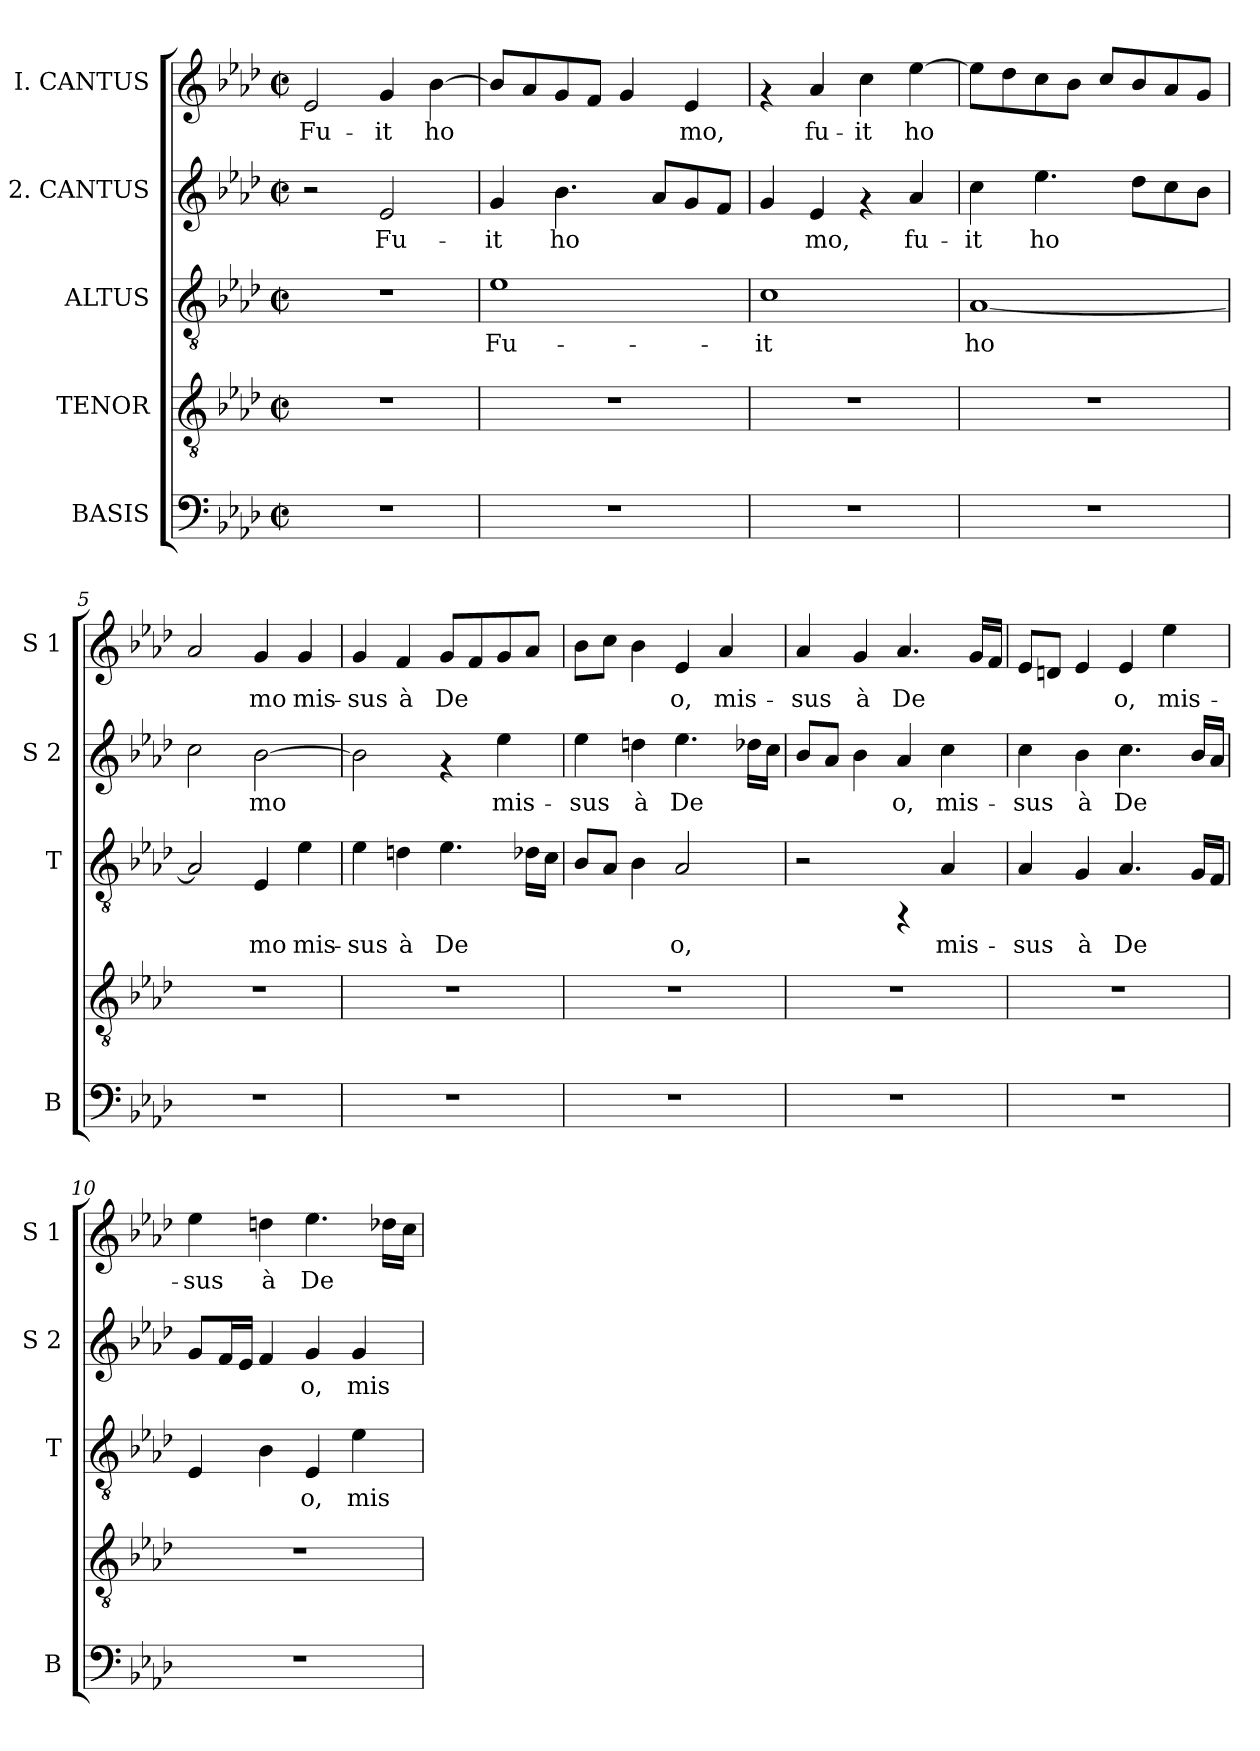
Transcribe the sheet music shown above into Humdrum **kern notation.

**kern	**kern	**kern	**text	**kern	**text	**kern	**text
*part5	*part4	*part3	*part3	*part2	*part2	*part1	*part1
*staff5	*staff4	*staff3	*staff3	*staff2	*staff2	*staff1	*staff1
*I"BASIS	*I"TENOR	*I"ALTUS	*	*I"2. CANTUS	*	*I"I. CANTUS	*
*I'B	*	*I'T	*	*I'S 2	*	*I'S 1	*
!!LO:PB:g=z
*stria5	*stria5	*stria5	*	*stria5	*	*stria5	*
*clefF4	*clefGv2	*clefGv2	*	*clefG2	*	*clefG2	*
*k[b-e-a-d-]	*k[b-e-a-d-]	*k[b-e-a-d-]	*	*k[b-e-a-d-]	*	*k[b-e-a-d-]	*
*A-:	*A-:	*A-:	*	*A-:	*	*A-:	*
*M2/2	*M2/2	*M2/2	*	*M2/2	*	*M2/2	*
*met(c|)	*met(c|)	*met(c|)	*	*met(c|)	*	*met(c|)	*
=1	=1	=1	=1	=1	=1	=1	=1
!	!	!	!	!	!	!	!LO:LY:b:cj
1r	1r	1r	.	2r	.	2e-/	Fu-
!	!	!	!	!	!LO:LY:b:cj	!	!LO:LY:b:cj
.	.	.	.	2e-/	Fu-	4g/	-it
!	!	!	!	!	!	!	!LO:LY:b:cj
.	.	.	.	.	.	[>4b-\	ho-
=2	=2	=2	=2	=2	=2	=2	=2
!	!	!	!LO:LY:b:cj	!	!LO:LY:b:cj	!	!LO:LY:b:cj
1r	1r	1e-	Fu-	4g/	-it	8b-/L]	--
!	!	!	!	!	!	!	!LO:LY:b:cj
.	.	.	.	.	.	8a-/	--
!	!	!	!	!	!LO:LY:b:cj	!	!LO:LY:b:cj
.	.	.	.	4.b-\	ho-	8g/	--
!	!	!	!	!	!	!	!LO:LY:b:cj
.	.	.	.	.	.	8f/J	--
!	!	!	!	!	!	!	!LO:LY:b:cj
.	.	.	.	.	.	4g/	--
!	!	!	!	!	!LO:LY:b:cj	!	!
.	.	.	.	8a-/L	--	.	.
!	!	!	!	!	!LO:LY:b:cj	!	!LO:LY:b:cj
.	.	.	.	8g/	--	4e-/	-mo,
!	!	!	!	!	!LO:LY:b:cj	!	!
.	.	.	.	8f/J	--	.	.
=3	=3	=3	=3	=3	=3	=3	=3
!	!	!	!LO:LY:b:cj	!	!LO:LY:b:cj	!	!
1r	1r	1c	-it	4g/	--	4rf	.
!	!	!	!	!	!LO:LY:b:cj	!	!LO:LY:b:cj
.	.	.	.	4e-/	-mo,	4a-/	fu-
!	!	!	!	!	!	!	!LO:LY:b:cj
.	.	.	.	4rf	.	4cc\	-it
!	!	!	!	!	!LO:LY:b:cj	!	!LO:LY:b:cj
.	.	.	.	4a-/	fu-	[>4ee-\	ho-
=4	=4	=4	=4	=4	=4	=4	=4
!	!	!	!LO:LY:b:cj	!	!LO:LY:b:cj	!	!LO:LY:b:cj
1r	1r	[<1A-	ho-	4cc\	-it	8ee-\L]	--
!	!	!	!	!	!	!	!LO:LY:b:cj
.	.	.	.	.	.	8dd-\	--
!	!	!	!	!	!LO:LY:b:cj	!	!LO:LY:b:cj
.	.	.	.	4.ee-\	ho-	8cc\	--
!	!	!	!	!	!	!	!LO:LY:b:cj
.	.	.	.	.	.	8b-\J	--
!	!	!	!	!	!	!	!LO:LY:b:cj
.	.	.	.	.	.	8cc/L	--
!	!	!	!	!	!LO:LY:b:cj	!	!LO:LY:b:cj
.	.	.	.	8dd-\L	--	8b-/	--
!	!	!	!	!	!LO:LY:b:cj	!	!LO:LY:b:cj
.	.	.	.	8cc\	--	8a-/	--
!	!	!	!	!	!LO:LY:b:cj	!	!LO:LY:b:cj
.	.	.	.	8b-\J	--	8g/J	--
=5	=5	=5	=5	=5	=5	=5	=5
!	!	!	!LO:LY:b:cj	!	!LO:LY:b:cj	!	!LO:LY:b:cj
1r	1r	2A-/]	--	2cc\	--	2a-/	--
!	!	!	!LO:LY:b:cj	!	!LO:LY:b:cj	!	!LO:LY:b:cj
.	.	4E-/	-mo	[<2b-\	-mo	4g/	-mo
!	!	!	!LO:LY:b:cj	!	!	!	!LO:LY:b:cj
.	.	4e-\	mis-	.	.	4g/	mis-
!!LO:LB:g=z
=6	=6	=6	=6	=6	=6	=6	=6
!	!	!	!LO:LY:b:cj	!	!LO:LY:b:cj	!	!LO:LY:b:cj
1r	1r	4e-\	-sus	2b-\]	.	4g/	-sus
!	!	!	!LO:LY:b:cj	!	!	!	!LO:LY:b:cj
.	.	4dn\	à	.	.	4f/	à
!	!	!	!LO:LY:b:cj	!	!	!	!LO:LY:b:cj
.	.	4.e-\	De-	4rf	.	8g/L	De-
!	!	!	!	!	!	!	!LO:LY:b:cj
.	.	.	.	.	.	8f/	--
!	!	!	!	!	!LO:LY:b:cj	!	!LO:LY:b:cj
.	.	.	.	4ee-\	mis-	8g/	--
!	!	!	!LO:LY:b:cj	!	!	!	!LO:LY:b:cj
.	.	16d-\L	--	.	.	8a-/J	--
!	!	!	!LO:LY:b:cj	!	!	!	!
.	.	16c\J	--	.	.	.	.
=7	=7	=7	=7	=7	=7	=7	=7
!	!	!	!LO:LY:b:cj	!	!LO:LY:b:cj	!	!LO:LY:b:cj
1r	1r	8B-/L	--	4ee-\	-sus	8b-\L	--
!	!	!	!LO:LY:b:cj	!	!	!	!LO:LY:b:cj
.	.	8A-/J	--	.	.	8cc\J	--
!	!	!	!LO:LY:b:cj	!	!LO:LY:b:cj	!	!LO:LY:b:cj
.	.	4B-\	--	4ddn\	à	4b-\	--
!	!	!	!LO:LY:b:cj	!	!LO:LY:b:cj	!	!LO:LY:b:cj
.	.	2A-/	-o,	4.ee-\	De-	4e-/	-o,
!	!	!	!	!	!	!	!LO:LY:b:cj
.	.	.	.	.	.	4a-/	mis-
!	!	!	!	!	!LO:LY:b:cj	!	!
.	.	.	.	16dd-\L	--	.	.
!	!	!	!	!	!LO:LY:b:cj	!	!
.	.	.	.	16cc\J	--	.	.
=8	=8	=8	=8	=8	=8	=8	=8
!	!	!	!	!	!LO:LY:b:cj	!	!LO:LY:b:cj
1r	1r	2r	.	8b-/L	--	4a-/	-sus
!	!	!	!	!	!LO:LY:b:cj	!	!
.	.	.	.	8a-/J	--	.	.
!	!	!	!	!	!LO:LY:b:cj	!	!LO:LY:b:cj
.	.	.	.	4b-\	--	4g/	à
!	!	!	!	!	!LO:LY:b:cj	!	!LO:LY:b:cj
.	.	4rFF	.	4a-/	-o,	4.a-/	De-
!	!	!	!LO:LY:b:cj	!	!LO:LY:b:cj	!	!
.	.	4A-/	mis-	4cc\	mis-	.	.
!	!	!	!	!	!	!	!LO:LY:b:cj
.	.	.	.	.	.	16g/L	--
!	!	!	!	!	!	!	!LO:LY:b:cj
.	.	.	.	.	.	16f/J	--
=9	=9	=9	=9	=9	=9	=9	=9
!	!	!	!LO:LY:b:cj	!	!LO:LY:b:cj	!	!LO:LY:b:cj
1r	1r	4A-/	-sus	4cc\	-sus	8e-/L	--
!	!	!	!	!	!	!	!LO:LY:b:cj
.	.	.	.	.	.	8dn/J	--
!	!	!	!LO:LY:b:cj	!	!LO:LY:b:cj	!	!LO:LY:b:cj
.	.	4G/	à	4b-\	à	4e-/	--
!	!	!	!LO:LY:b:cj	!	!LO:LY:b:cj	!	!LO:LY:b:cj
.	.	4.A-/	De-	4.cc\	De-	4e-/	-o,
!	!	!	!	!	!	!	!LO:LY:b:cj
.	.	.	.	.	.	4ee-\	mis-
!	!	!	!LO:LY:b:cj	!	!LO:LY:b:cj	!	!
.	.	16G/L	--	16b-/L	--	.	.
!	!	!	!LO:LY:b:cj	!	!LO:LY:b:cj	!	!
.	.	16F/J	--	16a-/J	--	.	.
=10	=10	=10	=10	=10	=10	=10	=10
!	!	!	!LO:LY:b:cj	!	!LO:LY:b:cj	!	!LO:LY:b:cj
1r	1r	4E-/	--	8g/L	--	4ee-\	-sus
!	!	!	!	!	!LO:LY:b:cj	!	!
.	.	.	.	16f/	--	.	.
!	!	!	!	!	!LO:LY:b:cj	!	!
.	.	.	.	16e-/J	--	.	.
!	!	!	!LO:LY:b:cj	!	!LO:LY:b:cj	!	!LO:LY:b:cj
.	.	4B-\	--	4f/	--	4ddn\	à
!	!	!	!LO:LY:b:cj	!	!LO:LY:b:cj	!	!LO:LY:b:cj
.	.	4E-/	-o,	4g/	-o,	4.ee-\	De-
!	!	!	!LO:LY:b:cj	!	!LO:LY:b:cj	!	!
.	.	4e-\	mis-	4g/	mis-	.	.
!	!	!	!	!	!	!	!LO:LY:b:cj
.	.	.	.	.	.	16dd-\L	--
!	!	!	!	!	!	!	!LO:LY:b:cj
.	.	.	.	.	.	16cc\J	--
=	=	=	=	=	=	=	=
*-	*-	*-	*-	*-	*-	*-	*-
